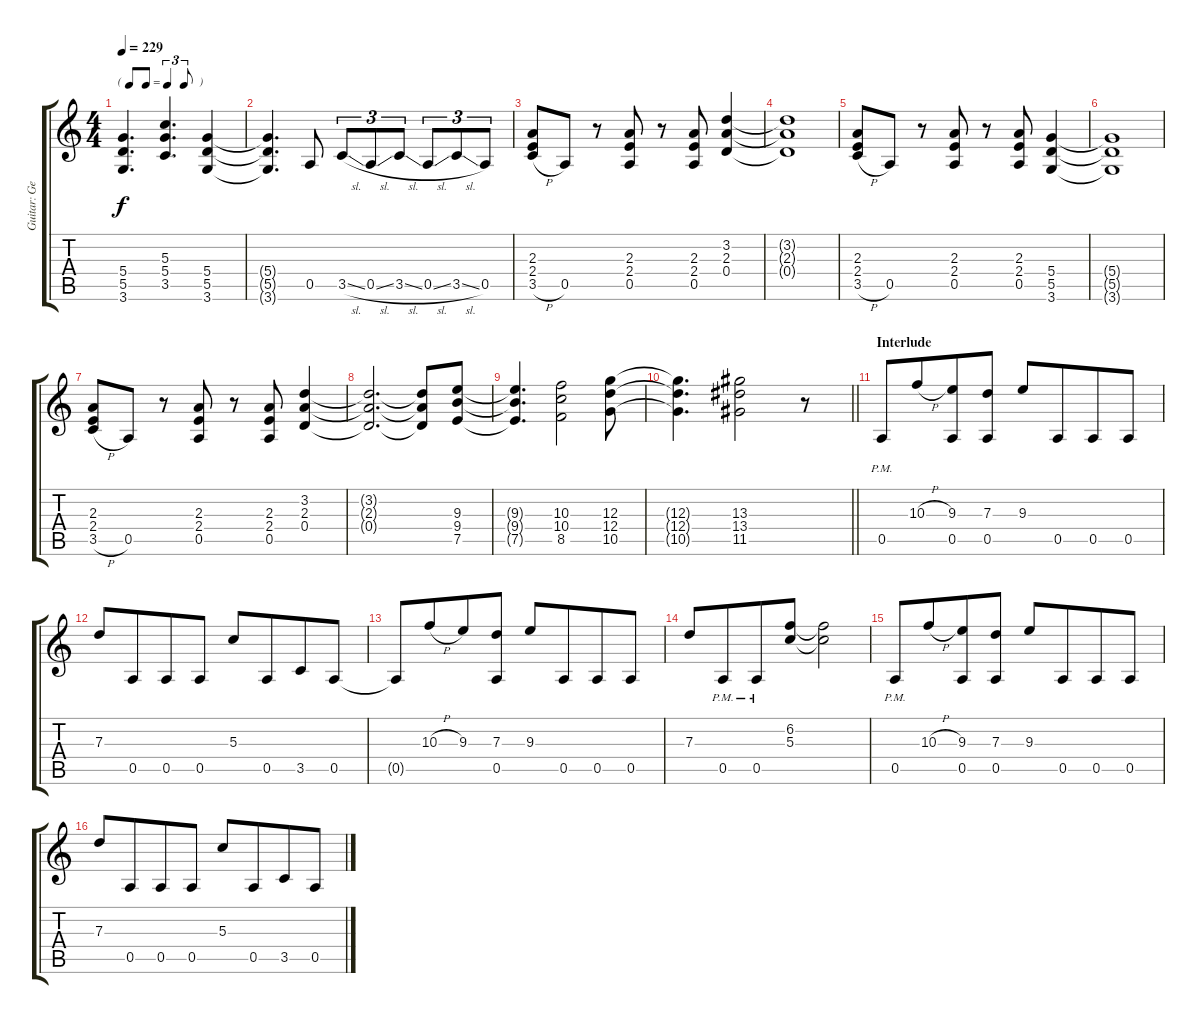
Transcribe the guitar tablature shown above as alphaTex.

\track ("Guitar: George" "Guitar: Ge") {instrument distortionguitar}
\staff {score tabs}
\tuning (E4 B3 G3 D3 A2 E2) {hide}
\ts (4 4)
\tf triplet8th
\tempo 229
\clef g2
\ks c
(5.4 5.5 3.6).4{d dy f} (5.3 5.4 3.5).4{d} (5.4 5.5 3.6).4 |
(5.4{t} 5.5{t} 3.6{t}).4{d} 0.5.8 3.5{sl}.8{tu (3 2)} 0.5{sl}.8{tu (3 2)} 3.5{sl}.8{tu (3 2)} 0.5{sl}.8{tu (3 2)} 3.5{sl}.8{tu (3 2)} 0.5.8{tu (3 2)} |
(2.3 2.4 3.5{h}).8 0.5.8 r.8 (2.3 2.4 0.5).8 r.8 (2.3 2.4 0.5).8 (3.2 2.3 0.4).4 |
(3.2{t} 2.3{t} 0.4{t}).1 |
(2.3 2.4 3.5{h}).8 0.5.8 r.8 (2.3 2.4 0.5).8 r.8 (2.3 2.4 0.5).8 (5.4 5.5 3.6).4 |
(5.4{t} 5.5{t} 3.6{t}).1 |
(2.3 2.4 3.5{h}).8 0.5.8 r.8 (2.3 2.4 0.5).8 r.8 (2.3 2.4 0.5).8 (3.2 2.3 0.4).4 |
(3.2{t} 2.3{t} 0.4{t}).2{d} (3.2{t} 2.3{t} 0.4{t}).8 (9.3 9.4 7.5).8 |
(9.3{t} 9.4{t} 7.5{t}).4{d} (10.3 10.4 8.5).2 (12.3 12.4 10.5).8 |
\barLineRight lightlight
(12.3{t} 12.4{t} 10.5{t}).4{d} (13.3 13.4 11.5).2 r.8 |
\section ("" "Interlude")
0.5{pm}.8 10.3{h}.8{beam merge} (9.3 0.5).8 (7.3 0.5).8 9.3.8 0.5.8{beam merge} 0.5.8 0.5.8 |
7.3.8 0.5.8{beam merge} 0.5.8 0.5.8 5.3.8 0.5.8{beam merge} 3.5.8 0.5.8 |
0.5{t}.8 10.3{h}.8{beam merge} 9.3.8 (7.3 0.5).8 9.3.8 0.5.8{beam merge} 0.5.8 0.5.8 |
7.3.8 0.5{pm}.8{beam merge} 0.5{pm}.8 (6.2 5.3).8 (6.2{t} 5.3{t}).2 |
0.5{pm}.8 10.3{h}.8{beam merge} (9.3 0.5).8 (7.3 0.5).8 9.3.8 0.5.8{beam merge} 0.5.8 0.5.8 |
7.3.8 0.5.8{beam merge} 0.5.8 0.5.8 5.3.8 0.5.8{beam merge} 3.5.8 0.5.8
